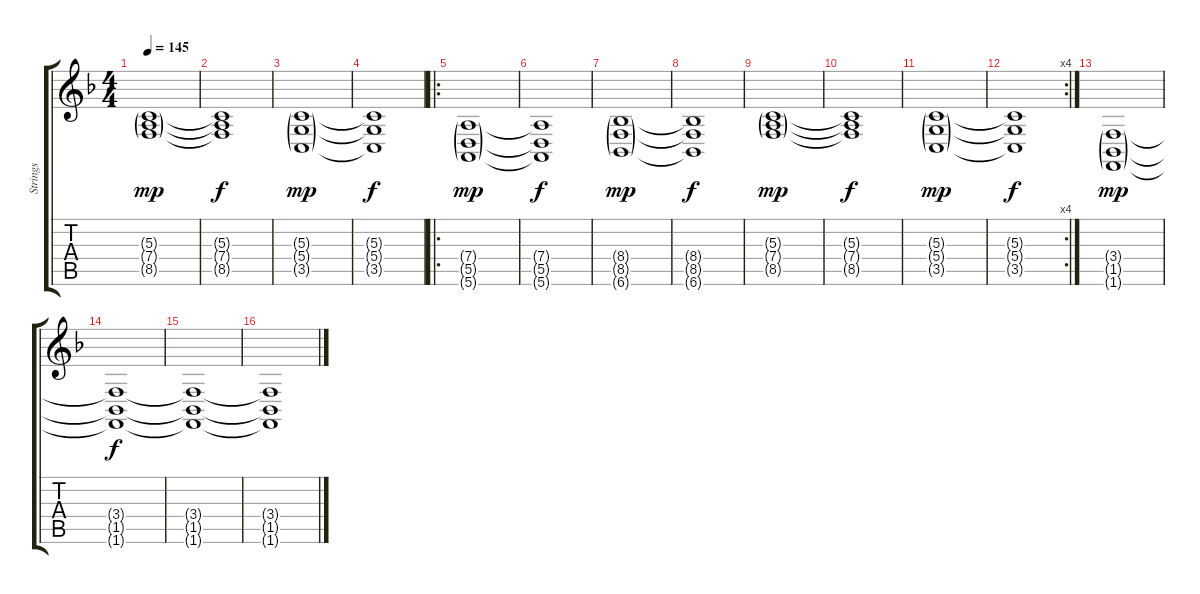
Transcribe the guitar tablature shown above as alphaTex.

\track ("Strings" "Strings") {instrument stringensemble1}
\staff {score tabs}
\tuning (E4 B3 G3 D3 A2 E2) {hide}
\ts (4 4)
\tempo 145
\clef g2
\ks f
(5.3{g} 7.4{g} 8.5{g}).1{dy mp} |
(5.3{t} 7.4{t} 8.5{t}).1{dy f} |
(5.3{g} 5.4{g} 3.5{g}).1{dy mp} |
(5.3{t} 5.4{t} 3.5{t}).1{dy f} |
\ro
(7.4{g} 5.5{g} 5.6{g}).1{dy mp} |
(7.4{t} 5.5{t} 5.6{t}).1{dy f} |
(8.4{g} 8.5{g} 6.6{g}).1{dy mp} |
(8.4{t} 8.5{t} 6.6{t}).1{dy f} |
(5.3{g} 7.4{g} 8.5{g}).1{dy mp} |
(5.3{t} 7.4{t} 8.5{t}).1{dy f} |
(5.3{g} 5.4{g} 3.5{g}).1{dy mp} |
\rc 4
(5.3{t} 5.4{t} 3.5{t}).1{dy f} |
(3.4{g} 1.5{g} 1.6{g}).1{dy mp} |
(3.4{t} 1.5{t} 1.6{t}).1{dy f} |
(3.4{t} 1.5{t} 1.6{t}).1 |
(3.4{t} 1.5{t} 1.6{t}).1
